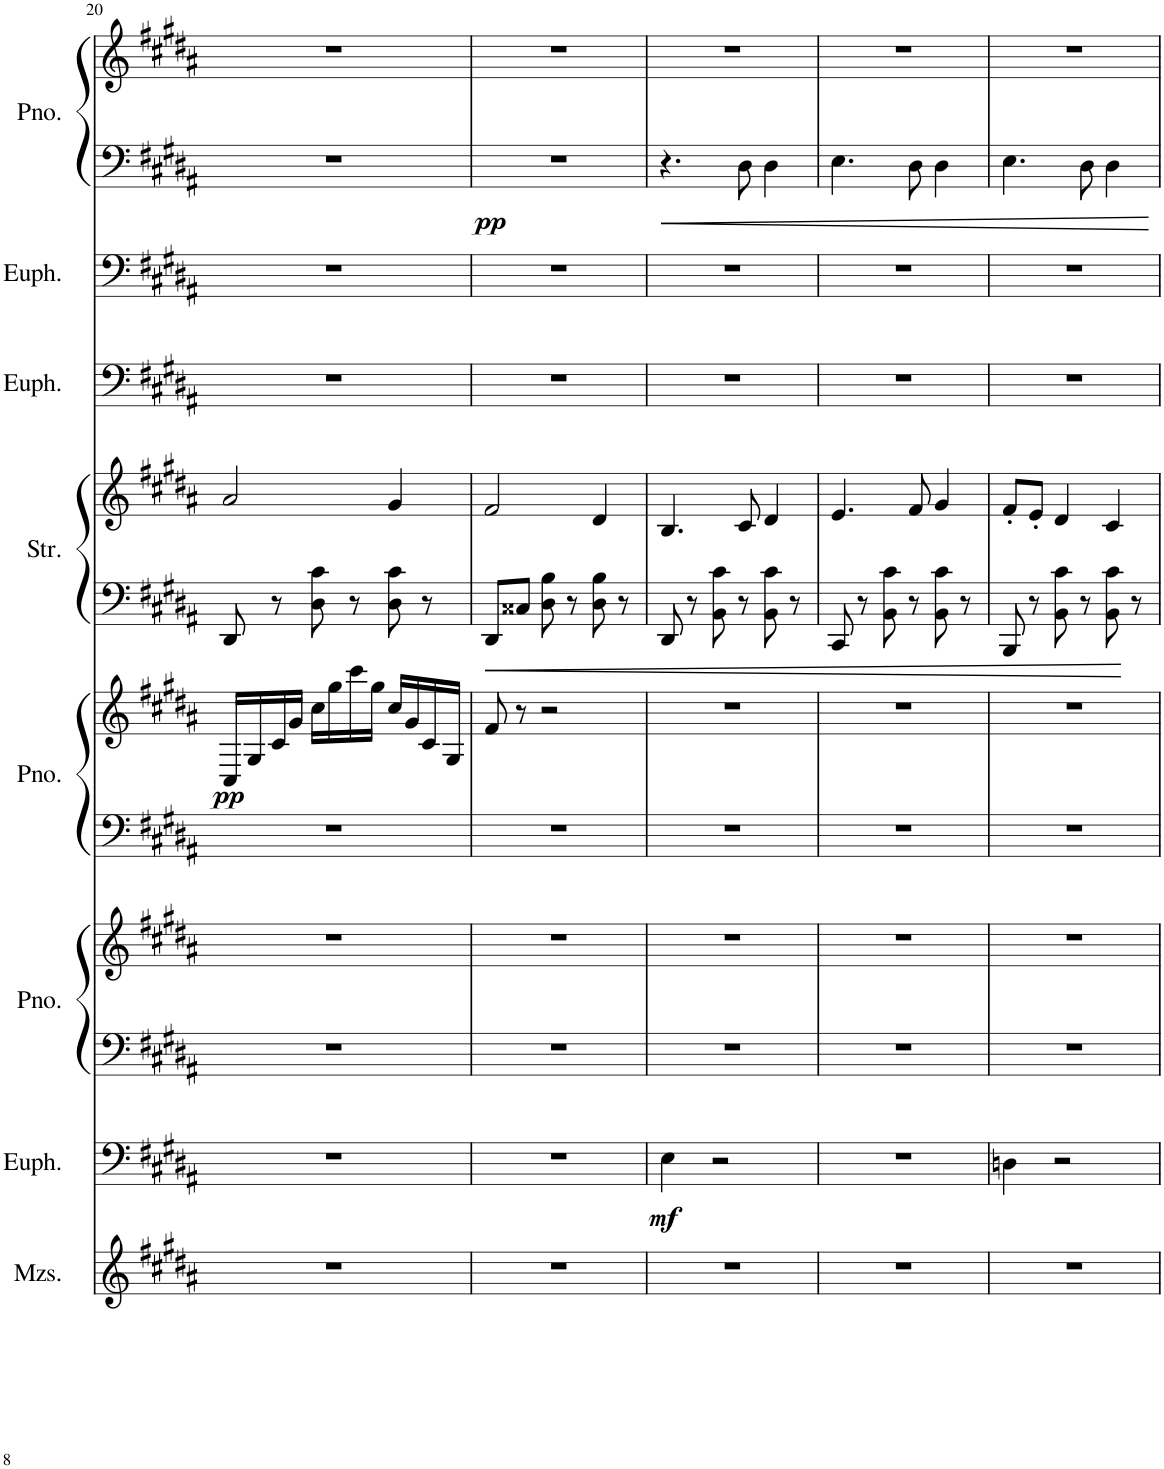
**kern	**kern	**dynam	**kern	**kern	**kern	**kern	**dynam	**kern	**kern	**kern	**kern	**kern	**kern	**dynam
*part8	*part7	*part7	*part6	*part6	*part5	*part5	*part5	*part4	*part4	*part3	*part2	*part1	*part1	*part1
*staff12	*staff11	*staff11	*staff10	*staff9	*staff8	*staff7	*staff7/8	*staff6	*staff5	*staff4	*staff3	*staff2	*staff1	*staff1/2
*I"Mezzo-soprano	*I"Euphonium	*	*I"Piano	*	*I"Piano	*	*	*I"Strings	*	*I"Euphonium	*I"Euphonium	*I"Piano	*	*
*I'Mzs.	*I'Euph.	*	*I'Pno.	*	*I'Pno.	*	*	*I'Str.	*	*I'Euph.	*I'Euph.	*I'Pno.	*	*
!!LO:PB:g=z
*clefG2	*clefF4	*	*clefF4	*clefG2	*clefF4	*clefG2	*	*clefF4	*clefG2	*clefF4	*clefF4	*clefF4	*clefG2	*
*k[f#c#g#d#a#]	*k[f#c#g#d#a#]	*	*k[f#c#g#d#a#]	*k[f#c#g#d#a#]	*k[f#c#g#d#a#]	*k[f#c#g#d#a#]	*	*k[f#c#g#d#a#]	*k[f#c#g#d#a#]	*k[f#c#g#d#a#]	*k[f#c#g#d#a#]	*k[f#c#g#d#a#]	*k[f#c#g#d#a#]	*
*M3/4	*M3/4	*	*M3/4	*M3/4	*M3/4	*M3/4	*	*M3/4	*M3/4	*M3/4	*M3/4	*M3/4	*M3/4	*
=20	=20	=20	=20	=20	=20	=20	=20	=20	=20	=20	=20	=20	=20	=20
!	!	!	!	!	!	!	!LO:DY:b	!	!	!	!	!	!	!
2.r	2.r	.	2.r	2.r	2.r	16C#/LL	pp	8DD#/	2a#/	2.r	2.r	2.r	2.r	.
.	.	.	.	.	.	16G#/	.	.	.	.	.	.	.	.
.	.	.	.	.	.	16c#/	.	8r	.	.	.	.	.	.
.	.	.	.	.	.	16g#/JJ	.	.	.	.	.	.	.	.
.	.	.	.	.	.	16cc#\LL	.	8D#\ 8c#\	.	.	.	.	.	.
.	.	.	.	.	.	16gg#\	.	.	.	.	.	.	.	.
.	.	.	.	.	.	16ccc#\	.	8r	.	.	.	.	.	.
.	.	.	.	.	.	16gg#\JJ	.	.	.	.	.	.	.	.
.	.	.	.	.	.	16cc#/LL	.	8D#\ 8c#\	4g#/	.	.	.	.	.
.	.	.	.	.	.	16g#/	.	.	.	.	.	.	.	.
.	.	.	.	.	.	16c#/	.	8r	.	.	.	.	.	.
.	.	.	.	.	.	16G#/JJ	.	.	.	.	.	.	.	.
=21	=21	=21	=21	=21	=21	=21	=21	=21	=21	=21	=21	=21	=21	=21
!	!	!	!	!	!	!	!	!	!	!	!	!	!	!LO:DY:b=2
2.r	2.r	.	2.r	2.r	2.r	8f#/	.	8DD#/L	2f#/	2.r	2.r	2.r	2.r	pp
.	.	.	.	.	.	8r	.	8C##X/J	.	.	.	.	.	.
.	.	.	.	.	.	2r	.	8D#\ 8B\	.	.	.	.	.	.
.	.	.	.	.	.	.	.	8r	.	.	.	.	.	.
.	.	.	.	.	.	.	.	8D#\ 8B\	4d#/	.	.	.	.	.
.	.	.	.	.	.	.	.	8r	.	.	.	.	.	.
=22	=22	=22	=22	=22	=22	=22	=22	=22	=22	=22	=22	=22	=22	=22
!	!	!LO:DY:b	!	!	!	!	!	!	!	!	!	!	!	!
2.r	4E\	mf	2.r	2.r	2.r	2.r	.	8DD#/	4.B/	2.r	2.r	4.r	2.r	.
.	.	.	.	.	.	.	.	8r	.	.	.	.	.	.
.	2r	.	.	.	.	.	.	8BB\ 8c#\	.	.	.	.	.	.
.	.	.	.	.	.	.	.	8r	8c#/	.	.	8D#\	.	.
.	.	.	.	.	.	.	.	8BB\ 8c#\	4d#/	.	.	4D#\	.	.
.	.	.	.	.	.	.	.	8r	.	.	.	.	.	.
=23	=23	=23	=23	=23	=23	=23	=23	=23	=23	=23	=23	=23	=23	=23
2.r	2.r	.	2.r	2.r	2.r	2.r	.	8CC#/	4.e/	2.r	2.r	4.E\	2.r	.
.	.	.	.	.	.	.	.	8r	.	.	.	.	.	.
.	.	.	.	.	.	.	.	8BB\ 8c#\	.	.	.	.	.	.
.	.	.	.	.	.	.	.	8r	8f#/	.	.	8D#\	.	.
.	.	.	.	.	.	.	.	8BB\ 8c#\	4g#/	.	.	4D#\	.	.
.	.	.	.	.	.	.	.	8r	.	.	.	.	.	.
=24	=24	=24	=24	=24	=24	=24	=24	=24	=24	=24	=24	=24	=24	=24
2.r	4Dn\	.	2.r	2.r	2.r	2.r	.	8BBB/	8f#'/L	2.r	2.r	4.E\	2.r	.
.	.	.	.	.	.	.	.	8r	8e'/J	.	.	.	.	.
.	2r	.	.	.	.	.	.	8BB\ 8c#\	4d#/	.	.	.	.	.
.	.	.	.	.	.	.	.	8r	.	.	.	8D#\	.	.
.	.	.	.	.	.	.	.	8BB\ 8c#\	4c#/	.	.	4D#\	.	.
.	.	.	.	.	.	.	.	8r	.	.	.	.	.	.
=	=	=	=	=	=	=	=	=	=	=	=	=	=	=
*-	*-	*-	*-	*-	*-	*-	*-	*-	*-	*-	*-	*-	*-	*-
